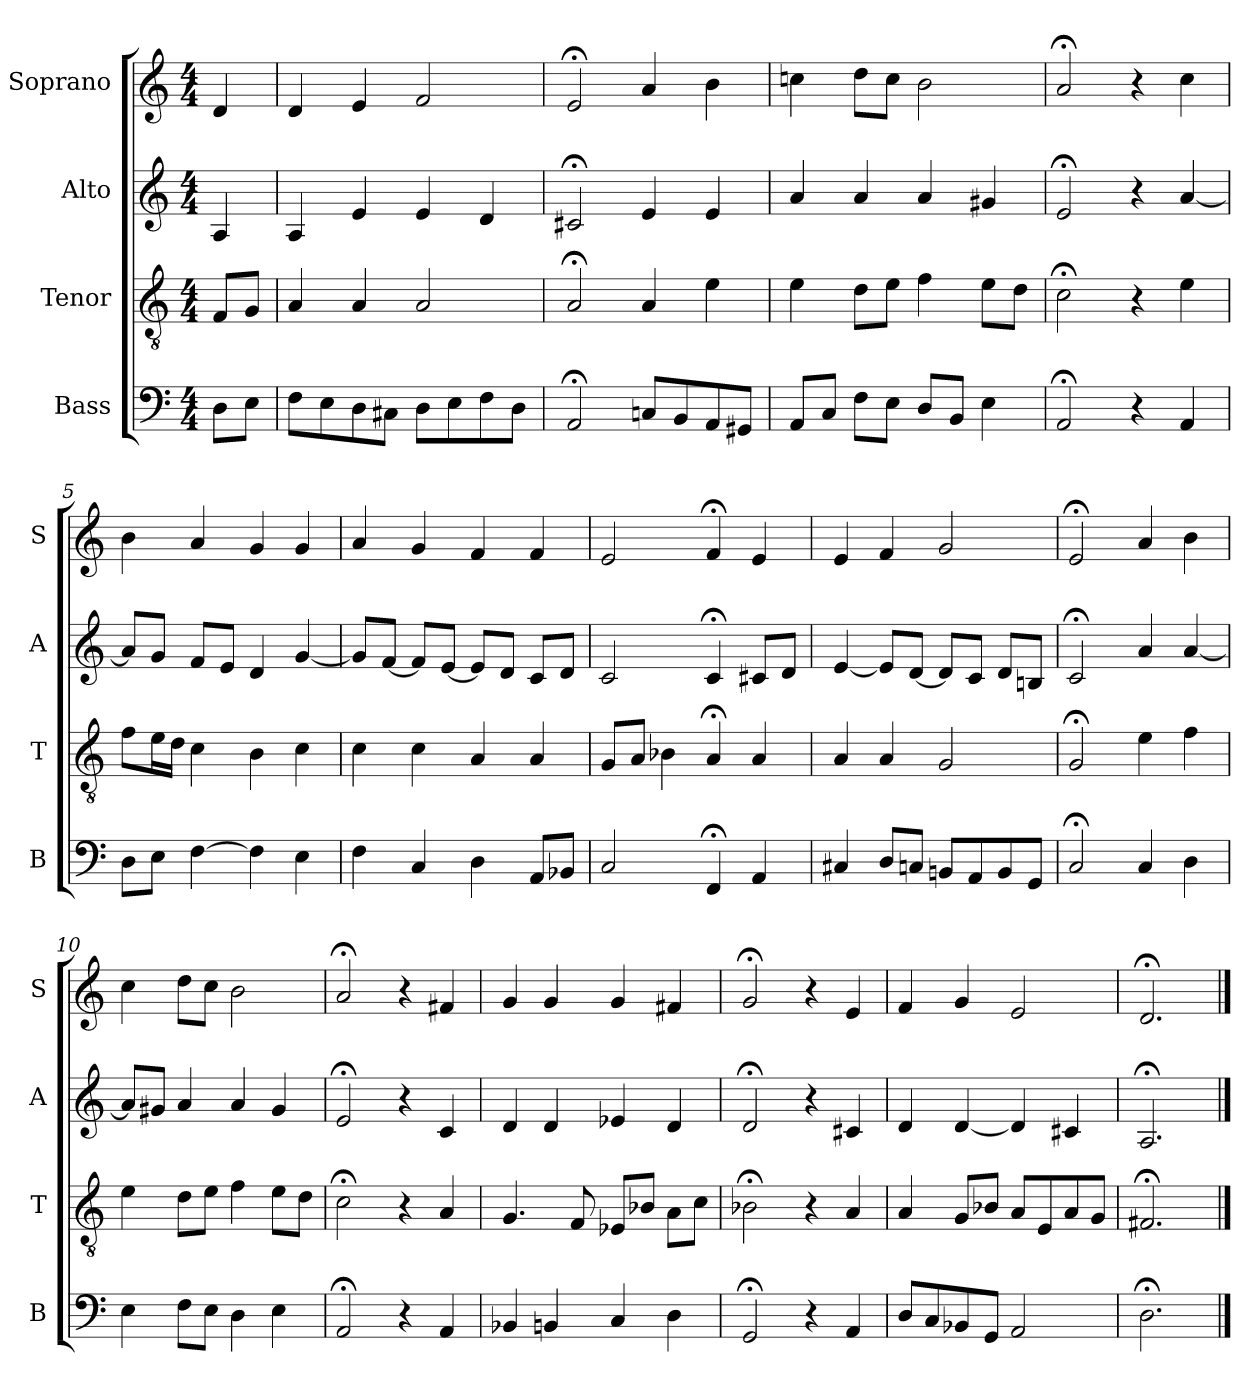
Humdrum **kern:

**kern	**kern	**kern	**kern
*part4	*part3	*part2	*part1
*staff4	*staff3	*staff2	*staff1
*I"Bass	*I"Tenor	*I"Alto	*I"Soprano
*I'B	*I'T	*I'A	*I'S
*clefF4	*clefGv2	*clefG2	*clefG2
*k[]	*k[]	*k[]	*k[]
*D:dor	*D:dor	*D:dor	*D:dor
*M4/4	*M4/4	*M4/4	*M4/4
*MM100	*MM100	*MM100	*MM100
=	=	=	=
8DL	8FL	4A	4d
8EJ	8GJ	.	.
=1	=1	=1	=1
8FL	4A	4A	4d
8E	.	.	.
8D	4A	4e	4e
8C#XJ	.	.	.
8DL	2A	4e	2f
8E	.	.	.
8F	.	4d	.
8DJ	.	.	.
=2	=2	=2	=2
2AA;<	2A;<	2c#X;<	2e;<
8CnL	4A	4e	4a
8BB	.	.	.
8AA	4e	4e	4b
8GG#XJ	.	.	.
=3	=3	=3	=3
8AAL	4e	4a	4ccn
8CJ	.	.	.
8FL	8dL	4a	8ddL
8EJ	8eJ	.	8ccJ
8DL	4f	4a	2b
8BBJ	.	.	.
4E	8eL	4g#X	.
.	8dJ	.	.
=4	=4	=4	=4
2AA;<	2c;<	2e;<	2a;<
4r	4r	4r	4r
4AA	4e	[4a	4cc
=5	=5	=5	=5
8DL	8fL	8aL]	4b
8EJ	16eL	8gJ	.
.	16dJJ	.	.
[4F	4c	8fL	4a
.	.	8eJ	.
4F]	4B	4d	4g
4E	4c	[4g	4g
=6	=6	=6	=6
4F	4c	8gL]	4a
.	.	[8fJ	.
4C	4c	8fL]	4g
.	.	[8eJ	.
4D	4A	8eL]	4f
.	.	8dJ	.
8AAL	4A	8cL	4f
8BB-XJ	.	8dJ	.
=7	=7	=7	=7
2C	8GL	2c	2e
.	8AJ	.	.
.	4B-X	.	.
4FF;<	4A;<	4c;<	4f;<
4AA	4A	8c#XL	4e
.	.	8dJ	.
=8	=8	=8	=8
4C#X	4A	[4e	4e
8DL	4A	8eL]	4f
8CnJ	.	[8dJ	.
8BBnL	2G	8dL]	2g
8AA	.	8cJ	.
8BB	.	8dL	.
8GGJ	.	8BnJ	.
=9	=9	=9	=9
2C;<	2G;<	2c;<	2e;<
4C	4e	4a	4a
4D	4f	[4a	4b
=10	=10	=10	=10
4E	4e	8aL]	4cc
.	.	8g#XJ	.
8FL	8dL	4a	8ddL
8EJ	8eJ	.	8ccJ
4D	4f	4a	2b
4E	8eL	4g#	.
.	8dJ	.	.
=11	=11	=11	=11
2AA;<	2c;<	2e;<	2a;<
4r	4r	4r	4r
4AA	4A	4c	4f#X
=12	=12	=12	=12
4BB-X	4.G	4d	4g
4BBn	.	4d	4g
.	8F	.	.
4C	8E-XL	4e-X	4g
.	8B-XJ	.	.
4D	8AL	4d	4f#X
.	8cJ	.	.
=13	=13	=13	=13
2GG;<	2B-X;<	2d;<	2g;<
4r	4r	4r	4r
4AA	4A	4c#X	4e
=14	=14	=14	=14
8DL	4A	4d	4f
8C	.	.	.
8BB-X	8GL	[4d	4g
8GGJ	8B-XJ	.	.
2AA	8AL	4d]	2e
.	8E	.	.
.	8A	4c#X	.
.	8GJ	.	.
=15	=15	=15	=15
2.D;<	2.F#X;<	2.A;<	2.d;<
==	==	==	==
*-	*-	*-	*-
